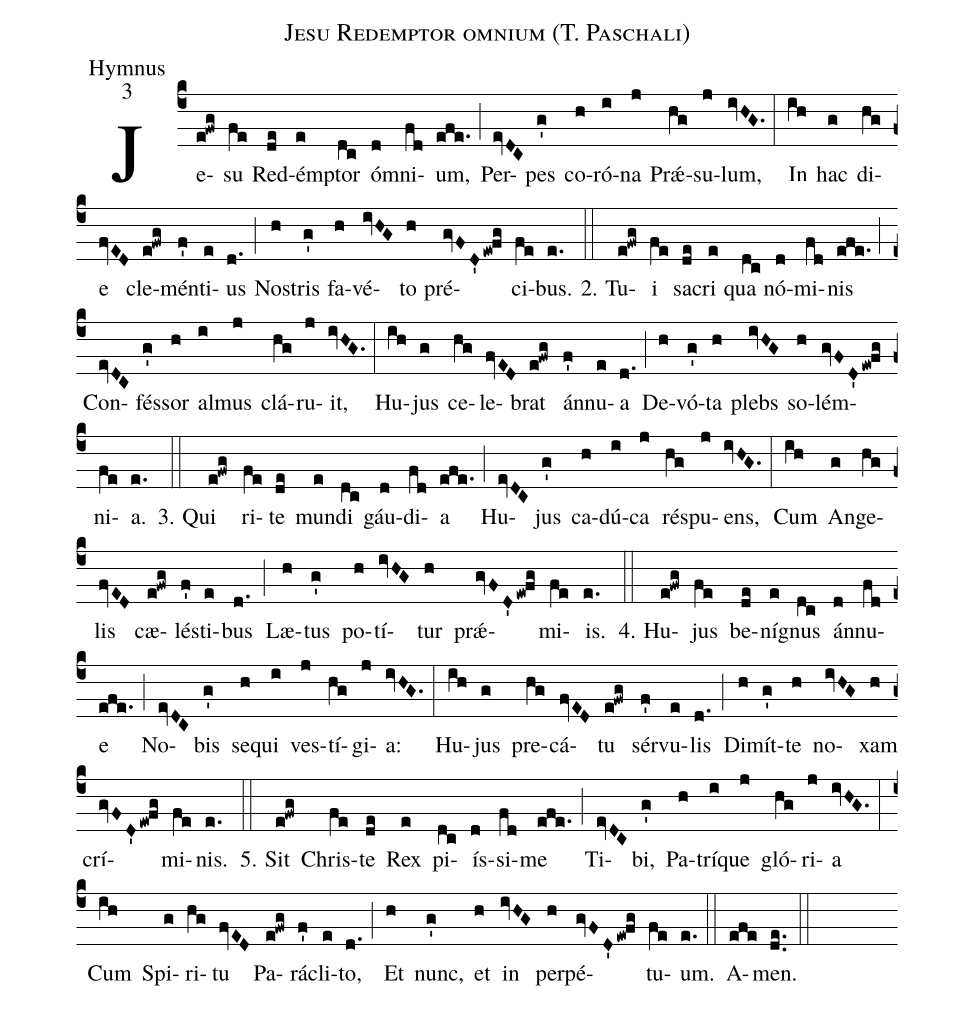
name:Jesu Redemptor omnium (T. Paschali);
office-part:Hymnus;
mode:3;
%%
(c4)Je(e!fwg)su(fe) Red(de)émp(e)tor(dc) óm(d)ni(fd)um,(efe.) (;)
Per(evDC)pes(g') co(h)ró(i)na(j) Prǽ(hg)su(j)lum,(ivHG.) (:)
In(ih) hac(g) di(hg)e(fvED) cle(e!fwg)mén(f')ti(e)us(d.) (;)
Nos(h)tris(g') fa(h)vé(ivHG)to(h) pré(gvFD'/ew!fg)ci(fe)bus.(e.) (::)

2. Tu(e!fwg)i(fe) sa(de)cri(e) qua(dc) nó(d)mi(fd)nis(efe.) (;)
Con(evDC)fés(g')sor(h) al(i)mus(j) clá(hg)ru(j)it,(ivHG.) (:)
Hu(ih)jus(g) ce(hg)le(fvED)brat(e!fwg) án(f')nu(e)a(d.) (;)
De(h)vó(g')ta(h) plebs(ivHG) so(h)lém(gvFD'/ew!fg)ni(fe)a.(e.) (::)

3. Qui(e!fwg) ri(fe)te(de) mun(e)di(dc) gáu(d)di(fd)a(efe.) (;)
Hu(evDC)jus(g') ca(h)dú(i)ca(j) ré(hg)spu(j)ens,(ivHG.) (:)
Cum(ih) An(g)ge(hg)lis(fvED) cæ(e!fwg)lés(f')ti(e)bus(d.) (;)
Læ(h)tus(g') po(h)tí(ivHG)tur(h) prǽ(gvFD'/ew!fg)mi(fe)is.(e.) (::)

4. Hu(e!fwg)jus(fe) be(de)ní(e)gnus(dc) án(d)nu(fd)e(efe.) (;)
No(evDC)bis(g') se(h)qui(i) ves(j)tí(hg)gi(j)a:(ivHG.) (:)
Hu(ih)jus(g) pre(hg)cá(fvED)tu(e!fwg) sér(f')vu(e)lis(d.) (;)
Di(h)mít(g')te(h) no(ivHG)xam(h) crí(gvFD'/ew!fg)mi(fe)nis.(e.) (::)

5. Sit(e!fwg) Chris(fe)te(de) Rex(e) pi(dc)ís(d)si(fd)me(efe.) (;)
Ti(evDC)bi,(g') Pa(h)trí(i)que(j) gló(hg)ri(j)a(ivHG.) (:)
Cum(ih) Spi(g)ri(hg)tu(fvED) Pa(e!fwg)rá(f')cli(e)to,(d.) (;)
Et(h) nunc,(g') et(h) in(ivHG) per(h)pé(gvFD'/ew!fg)tu(fe)um.(e.) (::)
A(efe)men.(de..) (::)
